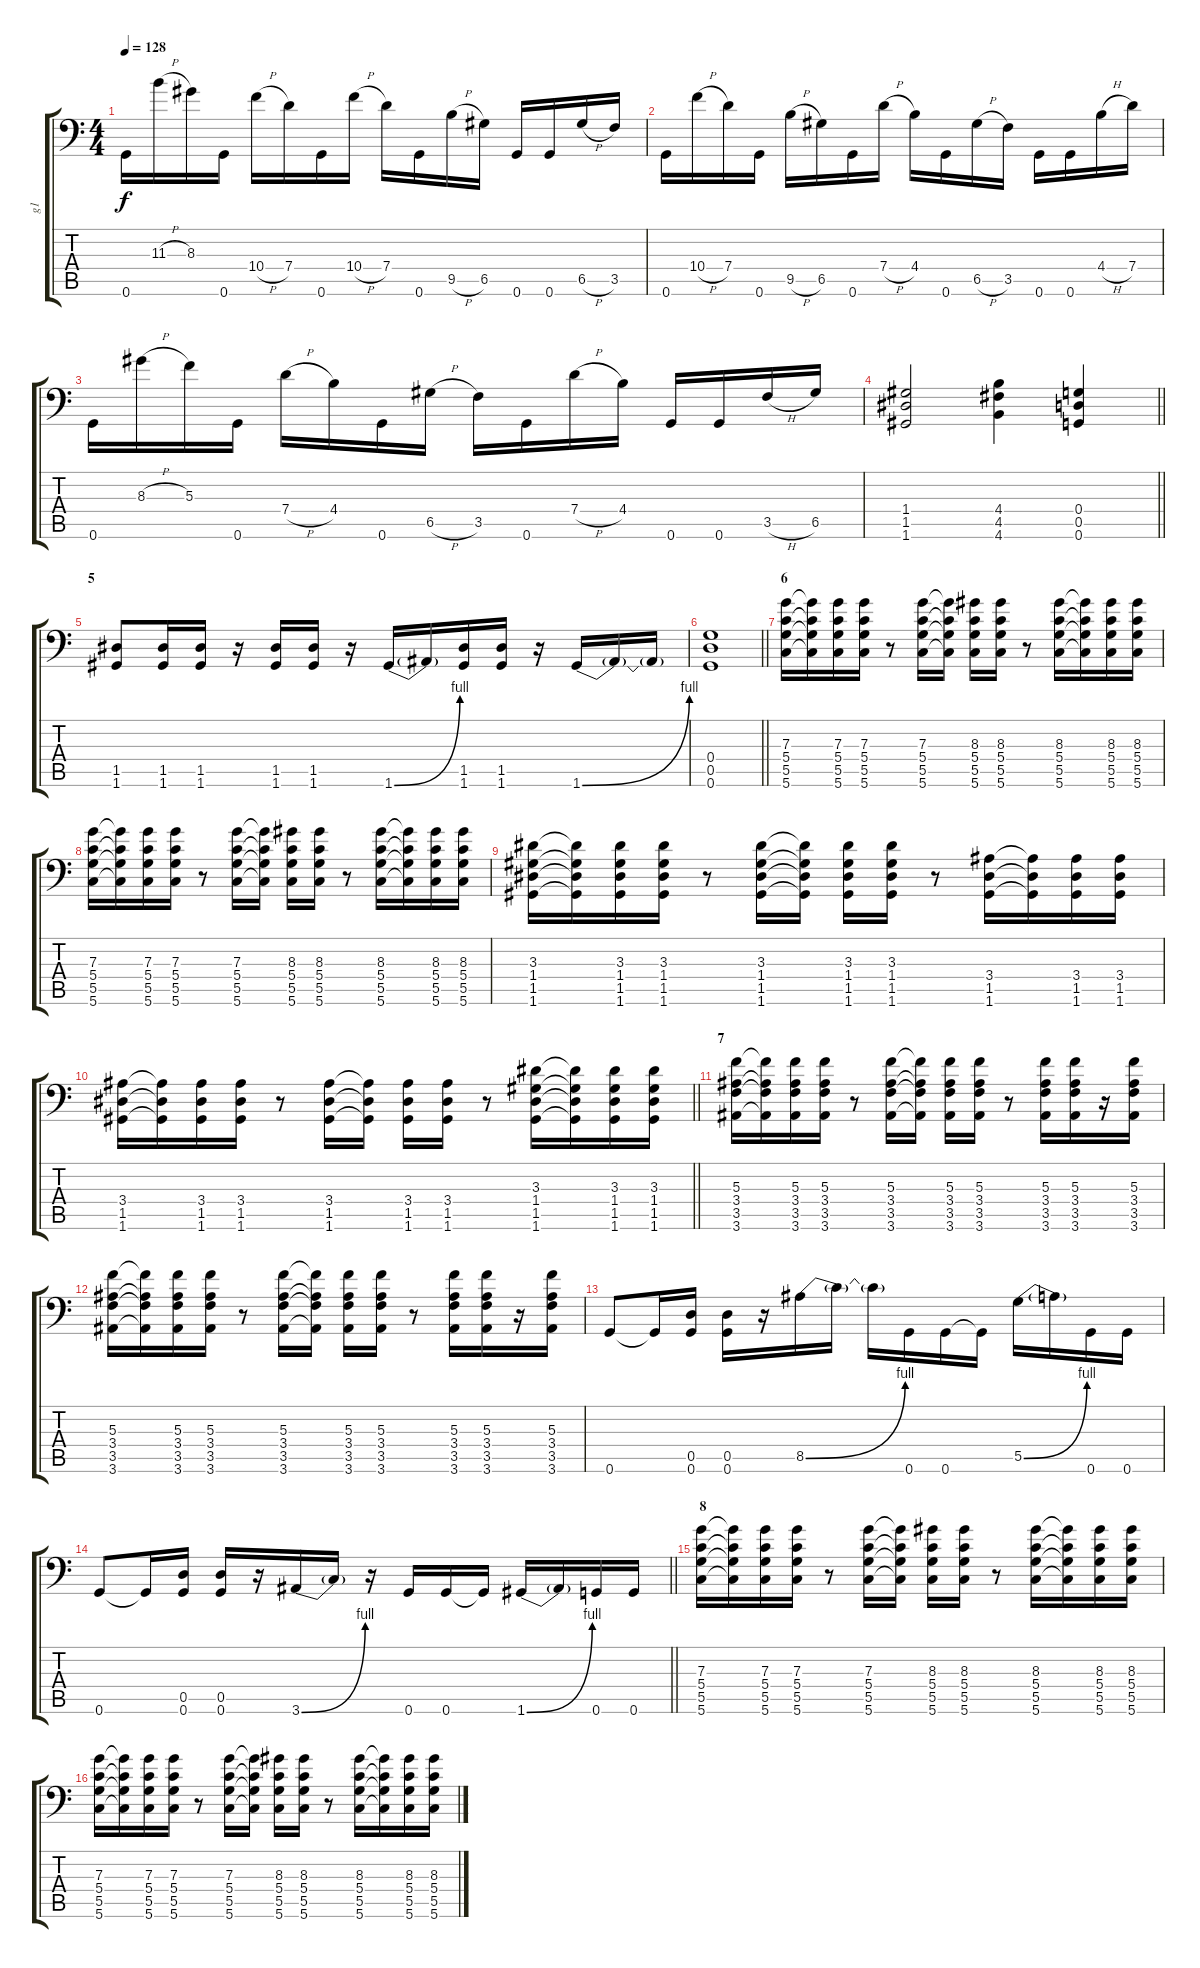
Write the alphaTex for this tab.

\track ("g1" "g1") {instrument distortionguitar}
\staff {score tabs}
\tuning (A3 E3 C3 G2 D2 G1) {hide}
\ts (4 4)
\tempo 128
\clef f4
\ks c
0.6.16{dy f} 11.3{h}.16 8.3.16 0.6.16 10.4{h}.16 7.4.16 0.6.16 10.4{h}.16 7.4.16 0.6.16 9.5{h}.16 6.5.16 0.6.16 0.6.16 6.5{h}.16 3.5.16 |
0.6.16 10.4{h}.16 7.4.16 0.6.16 9.5{h}.16 6.5.16 0.6.16 7.4{h}.16 4.4.16 0.6.16 6.5{h}.16 3.5.16 0.6.16 0.6.16 4.4{h}.16 7.4.16 |
0.6.16 8.3{h}.16 5.3.16 0.6.16 7.4{h}.16 4.4.16 0.6.16 6.5{h}.16 3.5.16 0.6.16 7.4{h}.16 4.4.16 0.6.16 0.6.16 3.5{h}.16 6.5.16 |
\barLineRight lightlight
(1.4 1.5 1.6).2 (4.4 4.5 4.6).4 (0.4 0.5 0.6).4 |
\section ("" "5")
(1.5 1.6).8 (1.5 1.6).16 (1.5 1.6).16 r.16 (1.5 1.6).16 (1.5 1.6).16 r.16 1.6{be (bend 0 0 60 4)}.16 1.6{t}.16 (1.5 1.6).16 (1.5 1.6).16 r.16 1.6{be (bend 0 0 60 4)}.16 1.6{t}.16 1.6{t}.16 |
\barLineRight lightlight
(0.4 0.5 0.6).1 |
\section ("" "6")
(7.3 5.4 5.5 5.6).16 (7.3{t} 5.4{t} 5.5{t} 5.6{t}).16 (7.3 5.4 5.5 5.6).16 (7.3 5.4 5.5 5.6).16 r.8 (7.3 5.4 5.5 5.6).16 (7.3{t} 5.4{t} 5.5{t} 5.6{t}).16 (8.3 5.4 5.5 5.6).16 (8.3 5.4 5.5 5.6).16 r.8 (8.3 5.4 5.5 5.6).16 (8.3{t} 5.4{t} 5.5{t} 5.6{t}).16 (8.3 5.4 5.5 5.6).16 (8.3 5.4 5.5 5.6).16 |
(7.3 5.4 5.5 5.6).16 (7.3{t} 5.4{t} 5.5{t} 5.6{t}).16 (7.3 5.4 5.5 5.6).16 (7.3 5.4 5.5 5.6).16 r.8 (7.3 5.4 5.5 5.6).16 (7.3{t} 5.4{t} 5.5{t} 5.6{t}).16 (8.3 5.4 5.5 5.6).16 (8.3 5.4 5.5 5.6).16 r.8 (8.3 5.4 5.5 5.6).16 (8.3{t} 5.4{t} 5.5{t} 5.6{t}).16 (8.3 5.4 5.5 5.6).16 (8.3 5.4 5.5 5.6).16 |
(3.3 1.4 1.5 1.6).16 (3.3{t} 1.4{t} 1.5{t} 1.6{t}).16 (3.3 1.4 1.5 1.6).16 (3.3 1.4 1.5 1.6).16 r.8 (3.3 1.4 1.5 1.6).16 (3.3{t} 1.4{t} 1.5{t} 1.6{t}).16 (3.3 1.4 1.5 1.6).16 (3.3 1.4 1.5 1.6).16 r.8 (3.4 1.5 1.6).16 (3.4{t} 1.5{t} 1.6{t}).16 (3.4 1.5 1.6).16 (3.4 1.5 1.6).16 |
\barLineRight lightlight
(3.4 1.5 1.6).16 (3.4{t} 1.5{t} 1.6{t}).16 (3.4 1.5 1.6).16 (3.4 1.5 1.6).16 r.8 (3.4 1.5 1.6).16 (3.4{t} 1.5{t} 1.6{t}).16 (3.4 1.5 1.6).16 (3.4 1.5 1.6).16 r.8 (3.3 1.4 1.5 1.6).16 (3.3{t} 1.4{t} 1.5{t} 1.6{t}).16 (3.3 1.4 1.5 1.6).16 (3.3 1.4 1.5 1.6).16 |
\section ("" "7")
(5.3 3.4 3.5 3.6).16 (5.3{t} 3.4{t} 3.5{t} 3.6{t}).16 (5.3 3.4 3.5 3.6).16 (5.3 3.4 3.5 3.6).16 r.8 (5.3 3.4 3.5 3.6).16 (5.3{t} 3.4{t} 3.5{t} 3.6{t}).16 (5.3 3.4 3.5 3.6).16 (5.3 3.4 3.5 3.6).16 r.8 (5.3 3.4 3.5 3.6).16 (5.3 3.4 3.5 3.6).16 r.16 (5.3 3.4 3.5 3.6).16 |
(5.3 3.4 3.5 3.6).16 (5.3{t} 3.4{t} 3.5{t} 3.6{t}).16 (5.3 3.4 3.5 3.6).16 (5.3 3.4 3.5 3.6).16 r.8 (5.3 3.4 3.5 3.6).16 (5.3{t} 3.4{t} 3.5{t} 3.6{t}).16 (5.3 3.4 3.5 3.6).16 (5.3 3.4 3.5 3.6).16 r.8 (5.3 3.4 3.5 3.6).16 (5.3 3.4 3.5 3.6).16 r.16 (5.3 3.4 3.5 3.6).16 |
0.6.8 0.6{t}.16 (0.5 0.6).16 (0.5 0.6).16 r.16 8.5{be (bend 0 0 60 4)}.16 8.5{t}.16 8.5{t}.16 0.6.16 0.6.16 0.6{t}.16 5.5{be (bend 0 0 60 4)}.16 5.5{t}.16 0.6.16 0.6.16 |
\barLineRight lightlight
0.6.8 0.6{t}.16 (0.5 0.6).16 (0.5 0.6).16 r.16 3.6{be (bend 0 0 60 4)}.16 3.6{t}.16 r.16 0.6.16 0.6.16 0.6{t}.16 1.6{be (bend 0 0 60 4)}.16 1.6{t}.16 0.6.16 0.6.16 |
\section ("" " 8")
(7.3 5.4 5.5 5.6).16 (7.3{t} 5.4{t} 5.5{t} 5.6{t}).16 (7.3 5.4 5.5 5.6).16 (7.3 5.4 5.5 5.6).16 r.8 (7.3 5.4 5.5 5.6).16 (7.3{t} 5.4{t} 5.5{t} 5.6{t}).16 (8.3 5.4 5.5 5.6).16 (8.3 5.4 5.5 5.6).16 r.8 (8.3 5.4 5.5 5.6).16 (8.3{t} 5.4{t} 5.5{t} 5.6{t}).16 (8.3 5.4 5.5 5.6).16 (8.3 5.4 5.5 5.6).16 |
(7.3 5.4 5.5 5.6).16 (7.3{t} 5.4{t} 5.5{t} 5.6{t}).16 (7.3 5.4 5.5 5.6).16 (7.3 5.4 5.5 5.6).16 r.8 (7.3 5.4 5.5 5.6).16 (7.3{t} 5.4{t} 5.5{t} 5.6{t}).16 (8.3 5.4 5.5 5.6).16 (8.3 5.4 5.5 5.6).16 r.8 (8.3 5.4 5.5 5.6).16 (8.3{t} 5.4{t} 5.5{t} 5.6{t}).16 (8.3 5.4 5.5 5.6).16 (8.3 5.4 5.5 5.6).16
